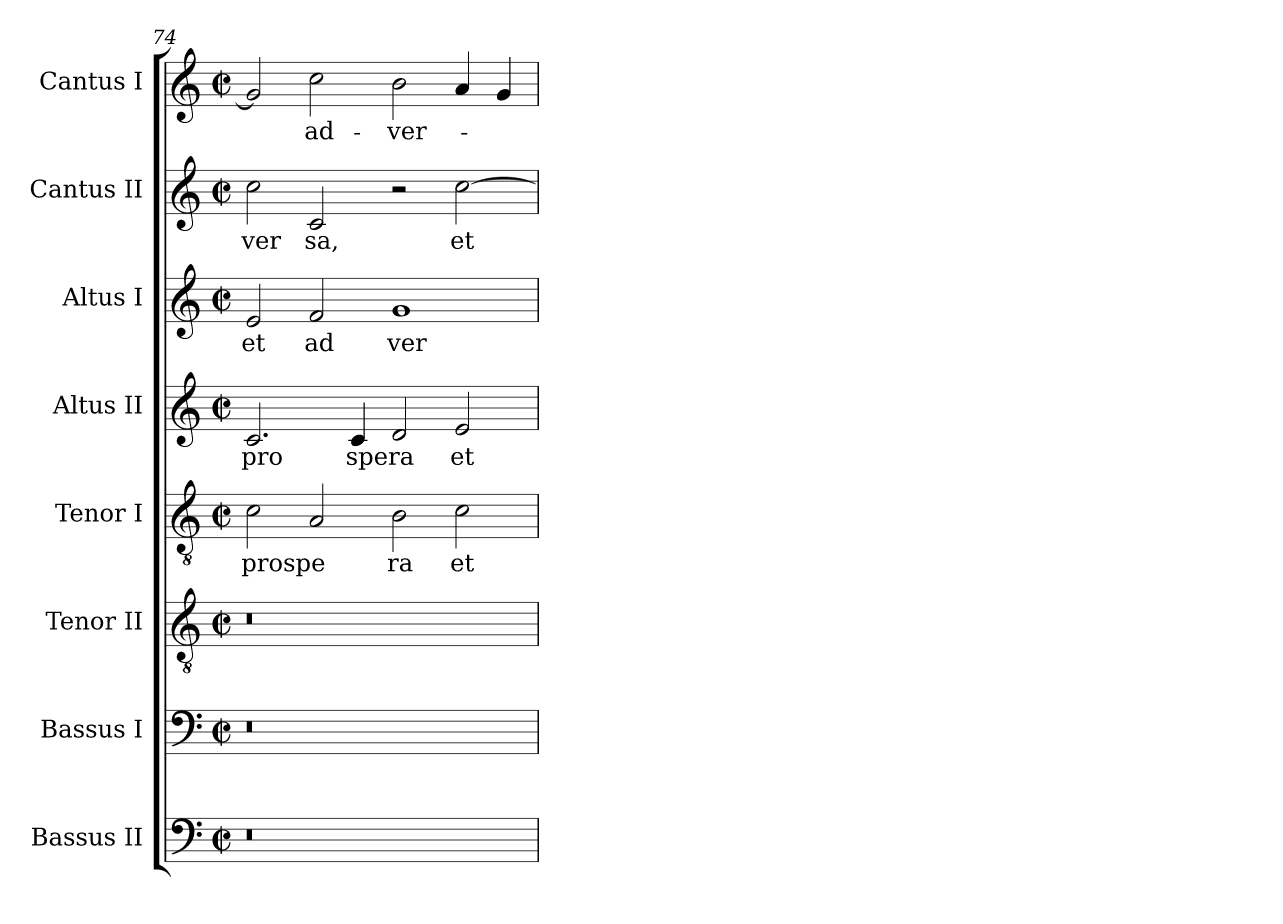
**kern	**kern	**kern	**kern	**text	**kern	**text	**kern	**text	**kern	**text	**kern	**text
*part8	*part7	*part6	*part5	*part5	*part4	*part4	*part3	*part3	*part2	*part2	*part1	*part1
*staff8	*staff7	*staff6	*staff5	*staff5	*staff4	*staff4	*staff3	*staff3	*staff2	*staff2	*staff1	*staff1
*I"Bassus II	*I"Bassus I	*I"Tenor II	*I"Tenor I	*	*I"Altus II	*	*I"Altus I	*	*I"Cantus II	*	*I"Cantus I	*
*I'B II	*I'B I	*I'T II	*I'T I	*	*I'A II	*	*I'A I	*	*I'C II	*	*I'C I	*
*clefF4	*clefF4	*clefGv2	*clefGv2	*	*clefG2	*	*clefG2	*	*clefG2	*	*clefG2	*
*	*k[]	*	*	*	*k[]	*	*k[]	*	*	*	*	*
*	*C:	*	*	*	*C:	*	*C:	*	*	*	*	*
*M2/2	*M2/2	*M2/2	*M2/2	*	*M2/2	*	*M2/2	*	*M2/2	*	*M2/2	*
*met(c|)	*met(c|)	*met(c|)	*met(c|)	*	*met(c|)	*	*met(c|)	*	*met(c|)	*	*met(c|)	*
=74	=74	=74	=74	=74	=74	=74	=74	=74	=74	=74	=74	=74
!	!	!	!	!LO:LY:b:cj	!	!LO:LY:b:cj	!	!LO:LY:b:cj	!	!LO:LY:b:cj	!	!
0r	0r	0r	2c\	prospe	2.c/	pro	2e/	et	2cc\	-ver	2g/]	.
!	!	!	!	!	!	!	!	!LO:LY:b:cj	!	!LO:LY:b:cj	!	!LO:LY:b:cj
.	.	.	2A/	.	.	.	2f/	ad	2c/	sa,	2cc\	ad-
!	!	!	!	!	!	!LO:LY:b:cj	!	!	!	!	!	!
.	.	.	.	.	4c/	spera	.	.	.	.	.	.
!	!	!	!	!LO:LY:b:cj	!	!	!	!LO:LY:b:cj	!	!	!	!LO:LY:b
.	.	.	2B\	ra	2d/	.	1g	ver	2r	.	2b\	-ver-
!	!	!	!	!LO:LY:b:cj	!	!LO:LY:b:cj	!	!	!	!LO:LY:b:cj	!	!
.	.	.	2c\	et	2e/	et	.	.	[>2cc\	et	4a/	.
.	.	.	.	.	.	.	.	.	.	.	4g/	.
=	=	=	=	=	=	=	=	=	=	=	=	=
*-	*-	*-	*-	*-	*-	*-	*-	*-	*-	*-	*-	*-
